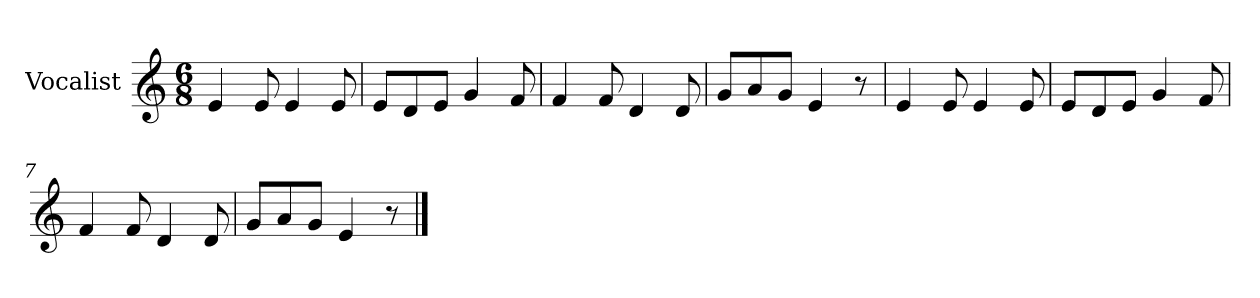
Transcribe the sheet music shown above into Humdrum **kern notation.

**kern
*part1
*staff1
*I"Vocalist
*k[]
*C:
*M6/8
=1
4e
8e
4e
8e
=2
8eL
8d
8eJ
4g
8f
=3
4f
8f
4d
8d
=4
8gL
8a
8gJ
4e
8r
=5
4e
8e
4e
8e
=6
8eL
8d
8eJ
4g
8f
=7
4f
8f
4d
8d
=8
8gL
8a
8gJ
4e
8r
==
*-
